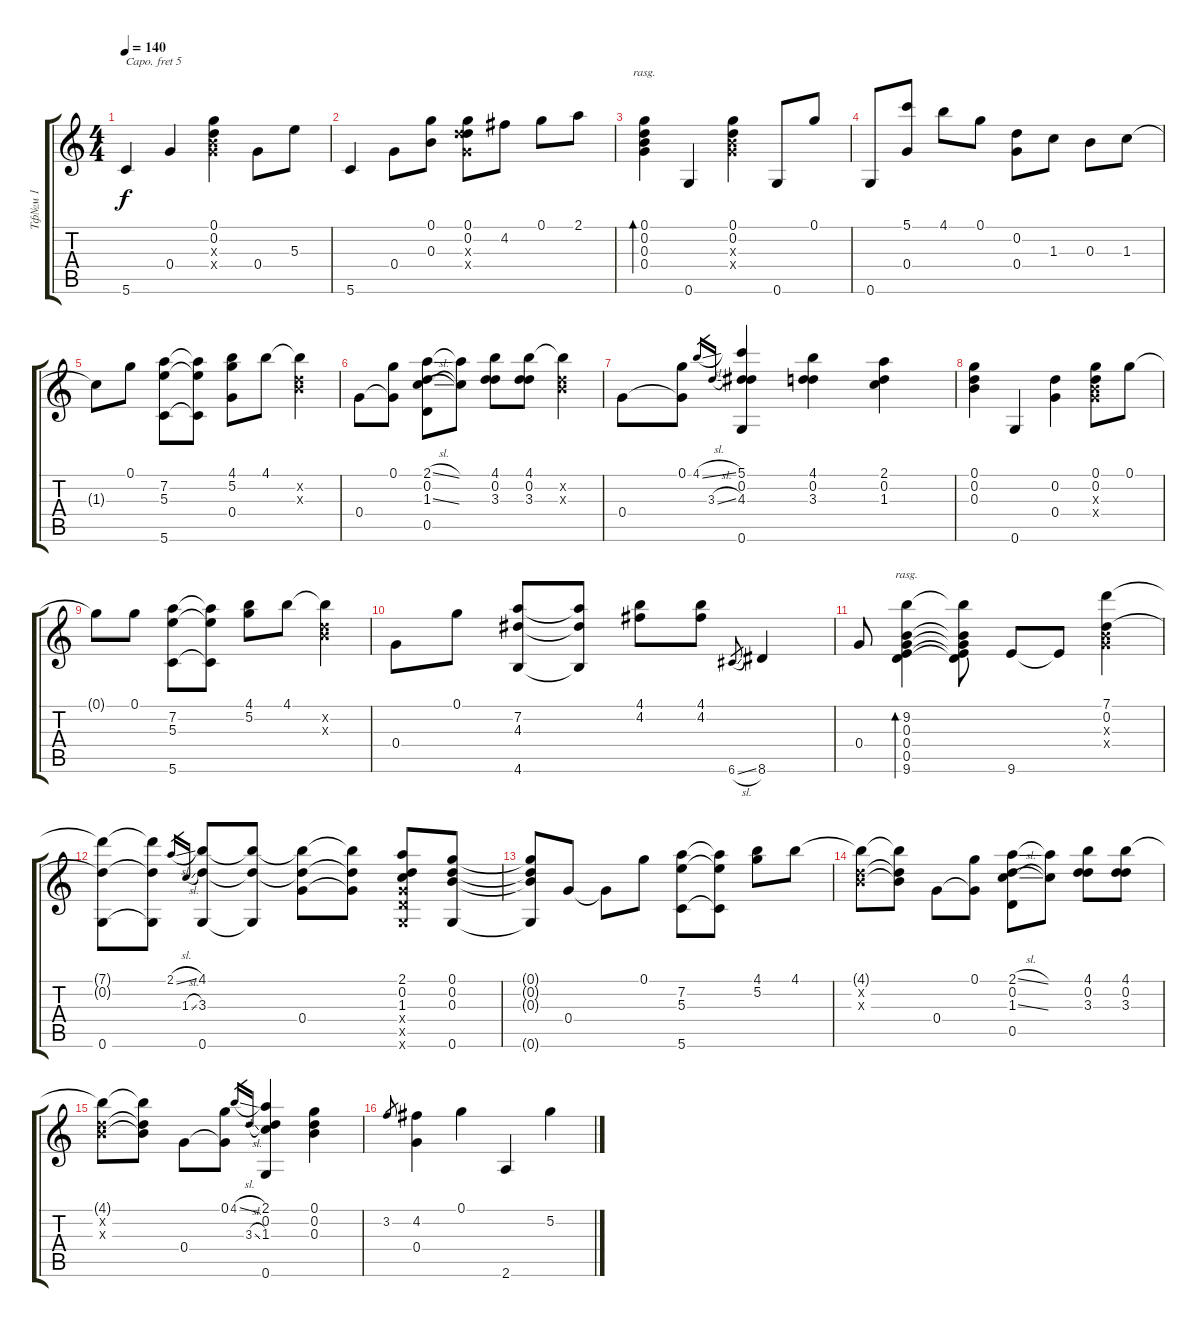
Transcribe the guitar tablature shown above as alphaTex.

\track ("Тф№м 1" "Тф№м 1") {instrument acousticguitarsteel}
\staff {score tabs}
\capo 5
\tuning (D4 A3 Gb3 D3 A2 D2) {hide}
\ts (4 4)
\tempo 140
\clef g2
\ks c
5.6.4{dy f} 0.4.4 (0.1 0.2 0.3{x} 0.4{x}).4 0.4.8 5.3.8 |
5.6.4 0.4.8 (0.1 0.3).8 (0.1 0.2 3.3{x} 0.4{x}).8 4.2.8 0.1.8 2.1.8 |
(0.1 0.2 0.3 0.4).4{bd 480 rasg ii} 0.6.4 (0.1 0.2 0.3{x} 0.4{x}).4 0.6.8 0.1.8 |
0.6.8 (5.1 0.4).8 4.1.8 0.1.8 (0.2 0.4).8 1.3.8 0.3.8 1.3.8 |
1.3{t}.8 0.1.8 (7.2 5.3 5.6).8 (7.2{t} 5.3{t} 5.6{t}).8 (4.1 5.2 0.4).8 4.1.8 (4.1{t} 0.2{x} 0.3{x}).4 |
0.4.8 (0.1 0.4{t}).8 (2.1{sl} 0.2 1.3{sl} 0.5).8 (2.1{t} 1.3{t}).8 (4.1 0.2 3.3).8 (4.1 0.2 3.3).8 (4.1{t} 0.2{x} 0.3{x}).4 |
0.4.8 (0.1 0.4{t}).8 4.1{sl}.16{gr} 3.3{sl}.16{gr} (5.1 0.2 4.3 0.6).4 (4.1 0.2 3.3).4 (2.1 0.2 1.3).4 |
(0.1 0.2 0.3).4 0.6.4 (0.2 0.4).4 (0.1 0.2 0.3{x} 0.4{x}).8 0.1.8 |
0.1{t}.8 0.1.8 (7.2 5.3 5.6).8 (7.2{t} 5.3{t} 5.6{t}).8 (4.1 5.2).8 4.1.8 (4.1{t} 0.2{x} 0.3{x}).4 |
0.4.8 0.1.8 (7.2 4.3 4.6).8 (7.2{t} 4.3{t} 4.6{t}).8 (4.1 4.2).8 (4.1 4.2).8 6.6{sl}.8{gr} 8.6.4 |
0.4.8 (9.2 0.3 0.4 0.5 9.6).4{bd 240 rasg ii} (9.2{t} 0.3{t} 0.4{t} 0.5{t} 9.6{t}).8 9.6.8 9.6{t}.8 (7.1 0.2 0.3{x} 0.4{x}).4 |
(7.1{t} 0.2{t} 0.6).8 (7.1{t} 0.2{t} 0.6{t}).8 2.1{sl}.16{gr} 1.3{sl}.16{gr} (4.1 3.3 0.6).8 (4.1{t} 3.3{t} 0.6{t}).8 (4.1{t} 3.3{t} 0.4).8 (4.1{t} 3.3{t} 0.4{t}).8 (2.1 0.2 1.3 0.4{x} 0.5{x} 0.6{x}).8 (0.1 0.2 0.3 0.6).8 |
(0.1{t} 0.2{t} 0.3{t} 0.6{t}).8 0.4.8 0.4{t}.8 0.1.8 (7.2 5.3 5.6).8 (7.2{t} 5.3{t} 5.6{t}).8 (4.1 5.2).8 4.1.8 |
(4.1{t} 0.2{x} 0.3{x}).8 (4.1{t} 0.2{t} 0.3{t}).8 0.4.8 (0.1 0.4{t}).8 (2.1{sl} 0.2 1.3{sl} 0.5).8 (2.1{t} 1.3{t}).8 (4.1 0.2 3.3).8 (4.1 0.2 3.3).8 |
(4.1{t} 0.2{x} 0.3{x}).8 (4.1{t} 0.2{t} 0.3{t}).8 0.4.8 (0.1 0.4{t}).8 4.1{sl}.16{gr} 3.3{sl}.16{gr} (2.1 0.2 1.3 0.6).4 (0.1 0.2 0.3).4 |
3.2.8{gr} (4.2 0.4).4 0.1.4 2.6.4 5.2.4
